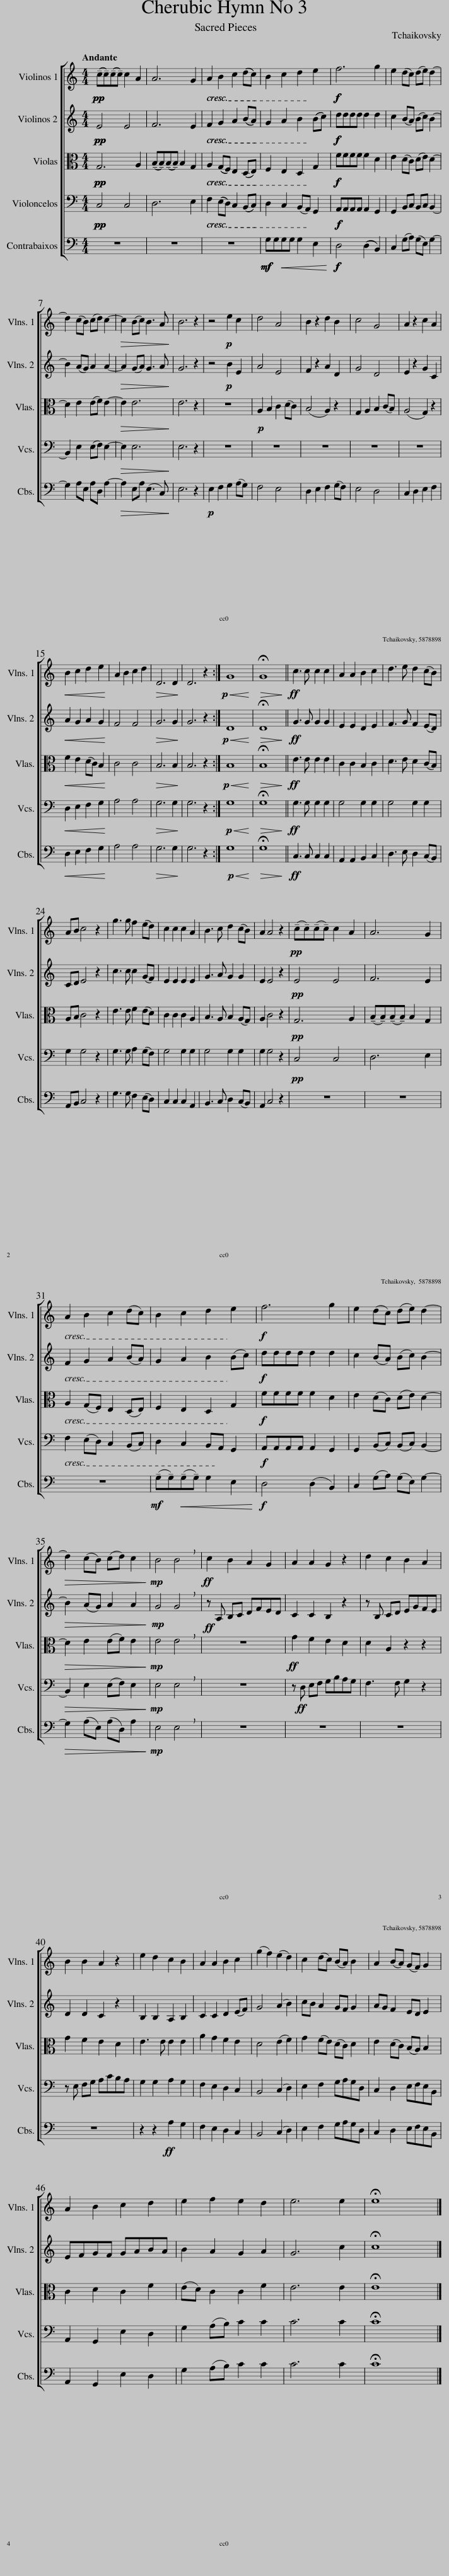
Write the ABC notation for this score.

X:1
%%score [ 1 2 3 4 5 ]
L:1/8
Q:1/4=82
M:4/4
I:linebreak $
K:C
V:1 treble
V:2 treble
V:3 alto
V:4 bass
V:5 bass transpose=-12
V:1
!pp!!pp! ((!tenuto!c!tenuto!c))((!tenuto!c!tenuto!c)) c2 A2 | A6 G2 | A2 B2 c2 ((dc)) | B2 c2 d2 e2 |!f!!f! f6 g2 | %5
 e2 (dc) (de) d2- |$ d2 (cB) (cd) c2- |!>(! c2 (Bc) B3 A!>)! | B6 z2 | z4!p! e2 c2 | %10
 d4 A4 | B2 z2 d2 B2 | c4 G4 | A2 z2 c2 A2 |$!<(! B2 c2 d2 e2!<)! | %15
 A2 B2 c2 d2 |!>(! D6 D2!>)! | D6 z2 :|!p!!<(! G8!<)! |!>(! !fermata!G8!>)! || %20
!ff! c3 c c2 c2 | A2 A2 B2 c2 | d3 e d2 (cB) |$ AB c4 z2 | g3 g f2 (ed) | %25
 c2 c2 c2 A2 | B3 c d2 (cB) | A2 A4 z2 |!pp! (!tenuto!c!tenuto!c)(!tenuto!c!tenuto!c) c2 A2 | A6 G2 |$ %30
 A2 B2 c2 (dc) | B2 c2 d2 e2 |!f! f6 g2 | e2 (dc) (de) d2- |$!>(! d2 (cB) (cd) c2!>)! | %35
!mp! B4 !breath!B4 |!ff! c2 B2 A2 G2 | A2 A2 G2 z2 | d2 c2 B2 A2 |$ B2 B2 A2 z2 | %40
 e2 d2 c2 B2 | A2 A2 B2 c2 | (g2 f2) (e2 d2) | c2 (dc) (BA) B2 | A2 (BA) (GF) G2 |$ %45
 A2 B2 c2 d2 | e2 f2 e2 d2 | e6 e2 | !fermata!e8 |] %49
V:2
!pp!!pp! E4 E4 | F6 E2 | F2 G2 A2 ((BA)) | G2 A2 B2 ((Bc)) |!f!!f! dddd d2 d2 | %5
 c2 (BA) (Bc) B2- |$ B2 (AG) A2 A2- |!>(! A2 (GA) G3 A!>)! | G6 z2 | z4!p! B2 E2 | %10
 A4 E4 | F2 z2 A2 D2 | G4 D4 | E2 z2 G2 C2 |$!<(! A2 G2 A2 G2!<)! | %15
 F4 F4 |!>(! G6 G2!>)! | G6 z2 :|!p!!<(! D8!<)! |!>(! !fermata!D8!>)! || %20
!ff! G3 G G2 G2 | E2 E2 D2 E2 | F3 G F2 (ED) |$ CD E4 z2 | c3 c c2 (GF) | %25
 E2 E2 E2 E2 | G3 A G2 G2 | E2 E4 z2 |!pp! E4 E4 | F6 E2 |$ %30
 F2 G2 A2 (BA) | G2 A2 B2 (Bc) |!f! dddd d2 d2 | c2 (BA) (Bc) B2- |$!>(! B2 (AG) A2 A2!>)! | %35
!mp! G4 !breath!G4 |!ff! z A, B,C DFED | C2 C2 B,2 z2 | z B, CD EGFE |$ D2 D2 C2 z2 | %40
 B,2 B,2 A,2 B,2 | C2 C2 D2 (EF) | G4 (A2 B2) | cB A2 GF G2 | AG F2 ED E2 |$ %45
 EFGF GABA | B2 A2 G2 A2 | G6 c2 | !fermata!c8 |] %49
V:3
!pp!!pp! G,6 A,2 | ((!tenuto!B,!tenuto!B,))((!tenuto!B,!tenuto!B,)) B,2 G,2 | A,2 ((G,F,)) E,2 ((D,E,)) | F,2 E,2 D,2 G,2 |!f!!f! FFFF F2 D2 | %5
 E2 (DC) (DE) D2- |$ D2 E2 (EF) E2- |!>(! E2 E6!>)! | E6 z2 | z8 | %10
!p! A,2 B,2 C2 (DC) | (B,4 A,2) z2 | G,2 A,2 B,2 (CB,) | (A,4 G,2) z2 |$!<(! F2 E2 (DC) B,2!<)! | %15
 C4 C4 |!>(! B,6 B,2!>)! | B,6 z2 :|!p!!<(! B,8!<)! |!>(! !fermata!B,8!>)! || %20
!ff! E3 E E2 E2 | C2 C2 B,2 C2 | D3 E D2 (CB,) |$ A,B, C4 z2 | E3 E F2 (ED) | %25
 C2 C2 C2 A,2 | B,3 A, B,2 (A,G,) | A,2 C4 z2 |!pp! G,6 A,2 | (!tenuto!B,!tenuto!B,)(!tenuto!B,!tenuto!B,) B,2 G,2 |$ %30
 A,2 (G,F,) E,2 (D,E,) | F,2 E,2 D,2 G,2 |!f! FFFF F2 D2 | E2 (DC) (DE) D2- |$!>(! D2 E2 (EF) E2!>)! | %35
!mp! E4 !breath!E4 | z8 |!ff! G2 F2 E2 D2 | D2 A,2 z2 z2 |$ G2 F2 E2 D2 | %40
 E3 E E2 E2 | A2 G2 F2 E2 | D4 (E2 F2) | G2 (FE) (DC) D2 | E2 (DC) (B,A,) B,2 |$ %45
 C2 D2 C2 F2 | (ED) C2 C2 F2 | E6 E2 | !fermata!E8 |] %49
V:4
!pp!!pp! C,4 C,4 | D,6 E,2 | F,2 ((E,D,)) C,2 ((B,,C,)) | D,2 C,2 (B,,A,,) G,,2 |!f!!f! A,,A,,A,,A,, A,,2 G,,2 | %5
 G,,2 B,,C, B,,C, B,,2- |$ B,,2 E,2 (E,F,) E,2- |!>(! E,2 E,6!>)! | E,6 z2 | z8 | %10
 z8 | z8 | z8 | z8 |$!<(! D,2 E,2 F,2 G,2!<)! | %15
 A,4 A,4 |!>(! G,6 G,2!>)! | G,6 z2 :|!p!!<(! G,8!<)! |!>(! !fermata!G,8!>)! || %20
!ff! G,3 G, G,2 G,2 | G,4 G,2 G,2 | G,4 G,2 G,2 |$ G,2 G,4 z2 | G,3 G, A,2 (G,F,) | %25
 G,4 G,2 G,2 | G,4 G,2 G,2 | G,2 G,4 z2 |!pp! C,4 C,4 | D,6 E,2 |$ %30
 F,2 (E,D,) C,2 (B,,C,) | D,2 C,2 B,,A,, G,,2 |!f! A,,A,,A,,A,, A,,2 G,,2 | G,,2 (B,,C,) (B,,C,) B,,2- |$!>(! B,,2 E,2 (E,F,) E,2!>)! | %35
!mp! E,4 !breath!E,4 | z8 | z!ff! D, E,F, G,B,A,G, | F,3 F, G,2 z2 |$ z E, F,G, A,CB,A, | %40
 G,2 G,2 A,2 G,2 | F,2 E,2 D,2 C,2 | B,,4 (C,2 D,2) | E,2 F,2 G,A,G,D, | C,2 D,2 E,F,E,B,, |$ %45
 A,,2 G,,2 E,2 D,2 | G,2 (A,B,) C2 C2 | C6 C2 | !fermata!C8 |] %49
V:5
 z8 | z8 | z8 |!mf!!mf! G,G,!<(!G,G, G,2 E,2!<)! |!f!!f! D,4 ((D,2 B,,2)) | %5
 C,2 (G,A,) (G,E,) G,2- |$ G,2 A,E, A,D, A,2- |!>(! A,2 E,A, (E,3 C,)!>)! | E,6 z2 |!p! E,2 F,2 G,2 (A,G,) | %10
 F,4 E,4 | D,2 E,2 F,2 (G,F,) | E,4 D,4 | C,2 D,2 E,2 F,2 |$!<(! D,2 E,2 F,2 G,2!<)! | %15
 A,4 A,4 |!>(! G,6 G,2!>)! | G,6 z2 :|!p!!<(! G,8!<)! |!>(! !fermata!G,8!>)! || %20
!ff! C,3 C, C,2 C,2 | A,,2 A,,2 B,,2 C,2 | D,3 E, D,2 (C,B,,) |$ A,,B,, C,4 z2 | G,3 G, F,2 (E,D,) | %25
 C,2 C,2 C,2 A,,2 | B,,3 C, D,2 (C,B,,) | A,,2 C,4 z2 | z8 | z8 |$ %30
 z8 |!mf! (!tenuto!G,!tenuto!G,)!<(!(!tenuto!G,!tenuto!G,) G,2 E,2!<)! |!f! D,4 (D,2 B,,2) | C,2 (G,A,) (G,E,) G,2- |$!>(! G,2 (A,E,) (A,D,) A,2!>)! | %35
!mp! E,4 !breath!E,4 | z8 | z8 | z8 |$ z8 | %40
 z2 z2!ff! A,2 G,2 | F,2 E,2 D,2 C,2 | B,,4 (C,2 D,2) | E,2 F,2 G,A,G,D, | C,2 D,2 E,F,E,B,, |$ %45
 A,,2 G,,2 E,2 D,2 | G,2 (A,B,) C2 C2 | C6 C2 | !fermata!C8 |] %49
